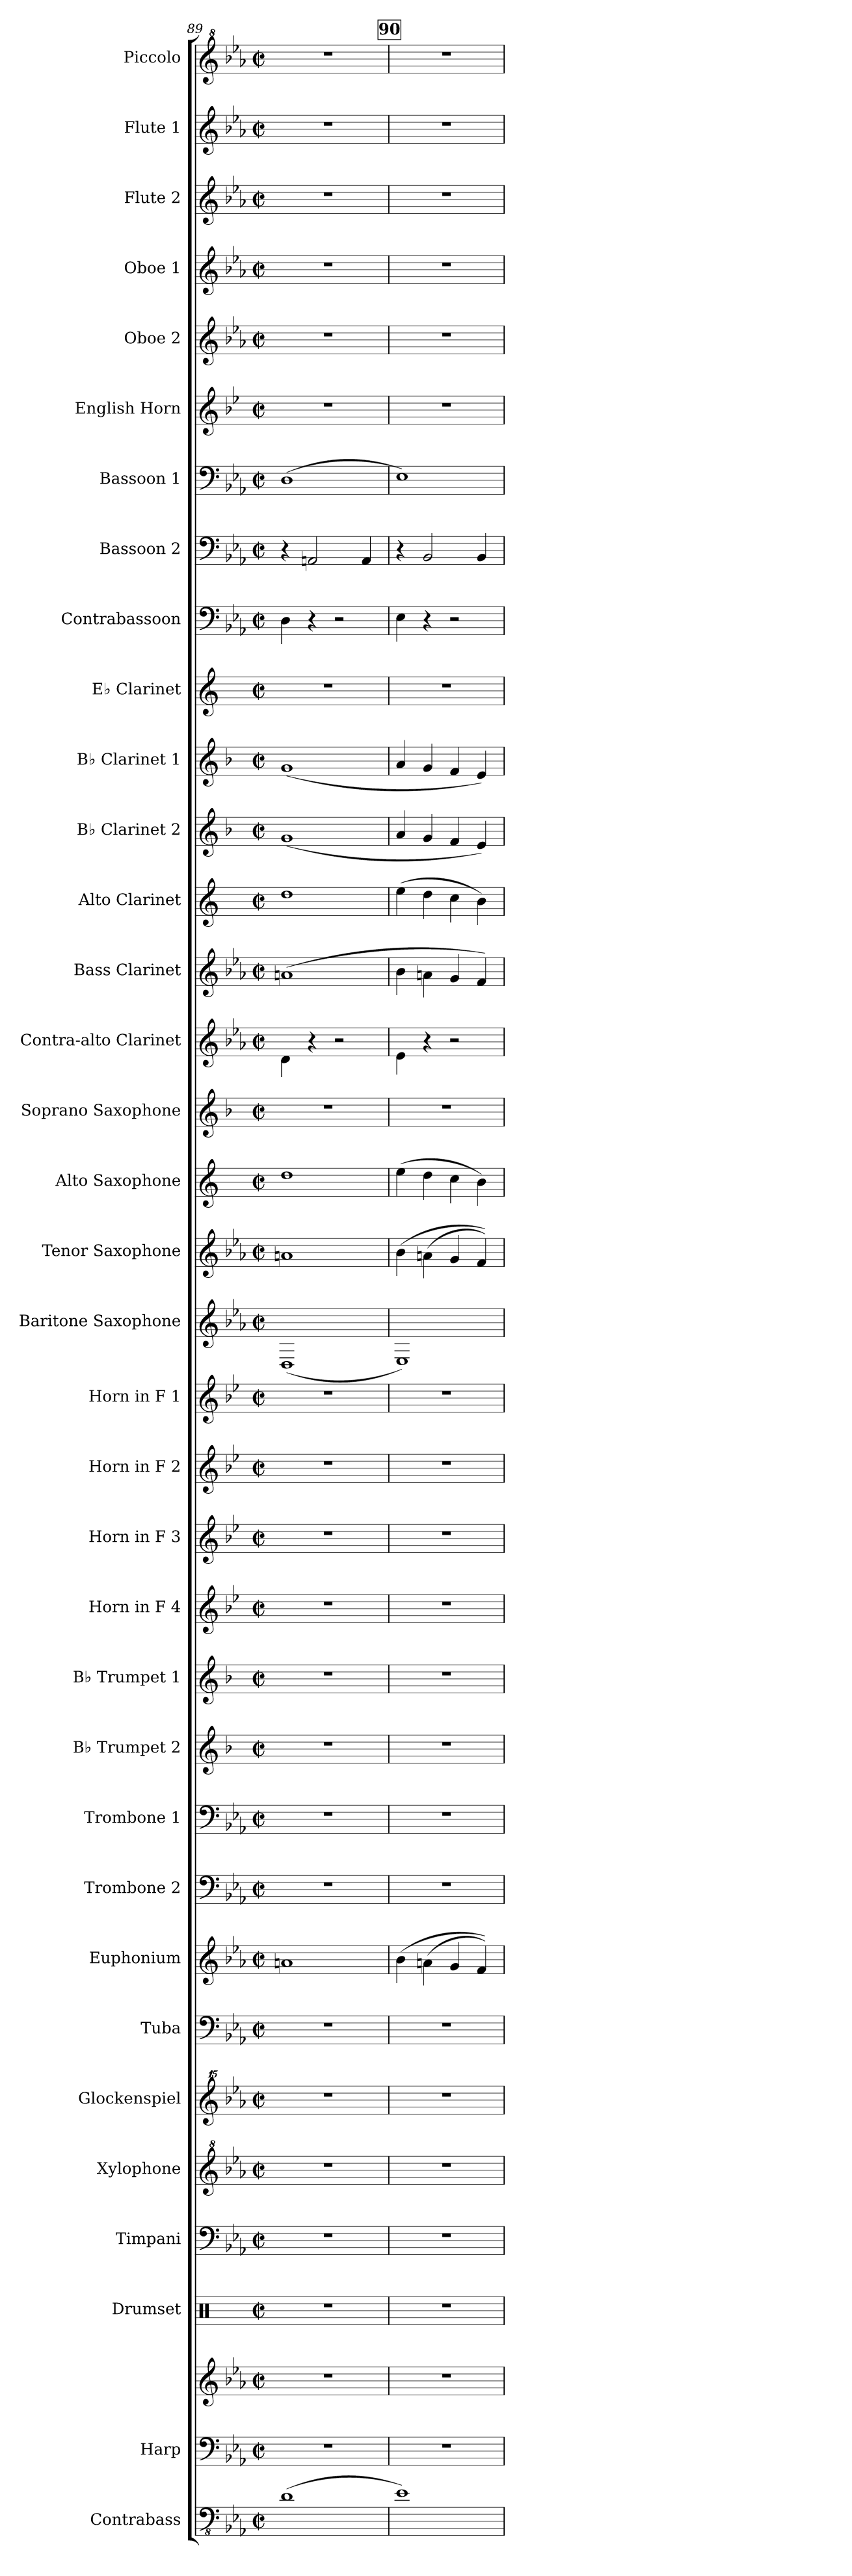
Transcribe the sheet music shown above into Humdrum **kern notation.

**kern	**kern	**kern	**kern	**kern	**kern	**kern	**kern	**kern	**kern	**kern	**kern	**kern	**kern	**kern	**kern	**kern	**kern	**kern	**kern	**kern	**kern	**kern	**kern	**kern	**kern	**kern	**kern	**kern	**kern	**kern	**kern	**kern	**kern	**kern	**kern
*part35	*part34	*part34	*part33	*part32	*part31	*part30	*part29	*part28	*part27	*part26	*part25	*part24	*part23	*part22	*part21	*part20	*part19	*part18	*part17	*part16	*part15	*part14	*part13	*part12	*part11	*part10	*part9	*part8	*part7	*part6	*part5	*part4	*part3	*part2	*part1
*staff36	*staff35	*staff34	*staff33	*staff32	*staff31	*staff30	*staff29	*staff28	*staff27	*staff26	*staff25	*staff24	*staff23	*staff22	*staff21	*staff20	*staff19	*staff18	*staff17	*staff16	*staff15	*staff14	*staff13	*staff12	*staff11	*staff10	*staff9	*staff8	*staff7	*staff6	*staff5	*staff4	*staff3	*staff2	*staff1
*I"Contrabass	*I"Harp	*	*I"Drumset	*I"Timpani	*I"Xylophone	*I"Glockenspiel	*I"Tuba	*I"Euphonium	*I"Trombone 2	*I"Trombone 1	*I"B♭ Trumpet 2	*I"B♭ Trumpet 1	*I"Horn in F 4	*I"Horn in F 3	*I"Horn in F 2	*I"Horn in F 1	*I"Baritone Saxophone	*I"Tenor Saxophone	*I"Alto Saxophone	*I"Soprano Saxophone	*I"Contra-alto Clarinet	*I"Bass Clarinet	*I"Alto Clarinet	*I"B♭ Clarinet 2	*I"B♭ Clarinet 1	*I"E♭ Clarinet	*I"Contrabassoon	*I"Bassoon 2	*I"Bassoon 1	*I"English Horn	*I"Oboe 2	*I"Oboe 1	*I"Flute 2	*I"Flute 1	*I"Piccolo
*I'Cb.	*I'Hrp.	*	*I'Drs.	*I'Timp.	*I'Xyl.	*I'Glk.	*I'Tba.	*I'Euph.	*I'Tbn. 2	*I'Tbn. 1	*I'B♭ Tpt. 2	*I'B♭ Tpt. 1	*I'Hn. 4	*I'Hn. 3	*I'Hn. 2	*I'Hn. 1	*I'Bar. Sax.	*I'T. Sax.	*I'A. Sax.	*I'S. Sax.	*I'C-a. Cl.	*I'B. Cl.	*I'A. Cl.	*I'B♭ Cl. 2	*I'B♭ Cl. 1	*I'E♭ Cl.	*I'Cbsn.	*I'Bsn. 2	*I'Bsn. 1	*I'E. Hn.	*I'Ob. 2	*I'Ob. 1	*I'Fl. 2	*I'Fl. 1	*I'Picc.
*clefFv4	*clefF4	*clefG2	*clefX	*clefF4	*clefG^2	*clefG^^2	*clefF4	*clefG2	*clefF4	*clefF4	*clefG2	*clefG2	*clefG2	*clefG2	*clefG2	*clefG2	*clefG2	*clefG2	*clefG2	*clefG2	*clefG2	*clefG2	*clefG2	*clefG2	*clefG2	*clefG2	*clefF4	*clefF4	*clefF4	*clefG2	*clefG2	*clefG2	*clefG2	*clefG2	*clefG^2
*ITrd7c12	*	*	*	*	*	*	*	*ITrd8c14	*	*	*ITrd1c2	*ITrd1c2	*ITrd4c7	*ITrd4c7	*ITrd4c7	*ITrd4c7	*ITrd12c21	*ITrd8c14	*ITrd5c9	*ITrd1c2	*ITrd12c21	*ITrd8c14	*ITrd5c9	*ITrd1c2	*ITrd1c2	*ITrd-2c-3	*ITrd7c12	*	*	*ITrd4c7	*	*	*	*	*ITrd-7c-12
*k[b-e-a-]	*k[b-e-a-]	*k[b-e-a-]	*k[]	*k[b-e-a-]	*k[b-e-a-]	*k[b-e-a-]	*k[b-e-a-]	*k[b-e-a-]	*k[b-e-a-]	*k[b-e-a-]	*k[b-e-a-]	*k[b-e-a-]	*k[b-e-a-]	*k[b-e-a-]	*k[b-e-a-]	*k[b-e-a-]	*k[b-e-a-]	*k[b-e-a-]	*k[b-e-a-]	*k[b-e-a-]	*k[b-e-a-]	*k[b-e-a-]	*k[b-e-a-]	*k[b-e-a-]	*k[b-e-a-]	*k[b-e-a-]	*k[b-e-a-]	*k[b-e-a-]	*k[b-e-a-]	*k[b-e-a-]	*k[b-e-a-]	*k[b-e-a-]	*k[b-e-a-]	*k[b-e-a-]	*k[b-e-a-]
*M4/4	*M4/4	*M4/4	*M4/4	*M4/4	*M4/4	*M4/4	*M4/4	*M4/4	*M4/4	*M4/4	*M4/4	*M4/4	*M4/4	*M4/4	*M4/4	*M4/4	*M4/4	*M4/4	*M4/4	*M4/4	*M4/4	*M4/4	*M4/4	*M4/4	*M4/4	*M4/4	*M4/4	*M4/4	*M4/4	*M4/4	*M4/4	*M4/4	*M4/4	*M4/4	*M4/4
*met(c|)	*met(c|)	*met(c|)	*met(c|)	*met(c|)	*met(c|)	*met(c|)	*met(c|)	*met(c|)	*met(c|)	*met(c|)	*met(c|)	*met(c|)	*met(c|)	*met(c|)	*met(c|)	*met(c|)	*met(c|)	*met(c|)	*met(c|)	*met(c|)	*met(c|)	*met(c|)	*met(c|)	*met(c|)	*met(c|)	*met(c|)	*met(c|)	*met(c|)	*met(c|)	*met(c|)	*met(c|)	*met(c|)	*met(c|)	*met(c|)	*met(c|)
=89	=89	=89	=89	=89	=89	=89	=89	=89	=89	=89	=89	=89	=89	=89	=89	=89	=89	=89	=89	=89	=89	=89	=89	=89	=89	=89	=89	=89	=89	=89	=89	=89	=89	=89	=89
(1DD	1r	1r	1r	1r	1r	1r	1r	1An	1r	1r	1r	1r	1r	1r	1r	1r	(1DD	1An	1f	1r	4D\	(1An	1f	(1f	(1f	1r	4DD\	4r	(1D	1r	1r	1r	1r	1r	1r
.	.	.	.	.	.	.	.	.	.	.	.	.	.	.	.	.	.	.	.	.	4r	.	.	.	.	.	4r	2AAn/	.	.	.	.	.	.	.
.	.	.	.	.	.	.	.	.	.	.	.	.	.	.	.	.	.	.	.	.	2r	.	.	.	.	.	2r	.	.	.	.	.	.	.	.
.	.	.	.	.	.	.	.	.	.	.	.	.	.	.	.	.	.	.	.	.	.	.	.	.	.	.	.	4AA/	.	.	.	.	.	.	.
!!LO:REH:place=s1:a:B:fs=14:t=90
=90	=90	=90	=90	=90	=90	=90	=90	=90	=90	=90	=90	=90	=90	=90	=90	=90	=90	=90	=90	=90	=90	=90	=90	=90	=90	=90	=90	=90	=90	=90	=90	=90	=90	=90	=90
1EE-)	1r	1r	1r	1r	1r	1r	1r	(4B-\	1r	1r	1r	1r	1r	1r	1r	1r	1EE-)	(4B-\	(4g\	1r	4E-\	4B-\	(4g\	4g/	4g/	1r	4EE-\	4r	1E-)	1r	1r	1r	1r	1r	1r
.	.	.	.	.	.	.	.	(4An\	.	.	.	.	.	.	.	.	.	(4An\	4f\	.	4r	4An\	4f\	4f/	4f/	.	4r	2BB-/	.	.	.	.	.	.	.
.	.	.	.	.	.	.	.	4G/	.	.	.	.	.	.	.	.	.	4G/	4e-\	.	2r	4G/	4e-\	4e-/	4e-/	.	2r	.	.	.	.	.	.	.	.
.	.	.	.	.	.	.	.	4F/))	.	.	.	.	.	.	.	.	.	4F/))	4d\)	.	.	4F/)	4d\)	4d/)	4d/)	.	.	4BB-/	.	.	.	.	.	.	.
=	=	=	=	=	=	=	=	=	=	=	=	=	=	=	=	=	=	=	=	=	=	=	=	=	=	=	=	=	=	=	=	=	=	=	=
*-	*-	*-	*-	*-	*-	*-	*-	*-	*-	*-	*-	*-	*-	*-	*-	*-	*-	*-	*-	*-	*-	*-	*-	*-	*-	*-	*-	*-	*-	*-	*-	*-	*-	*-	*-
